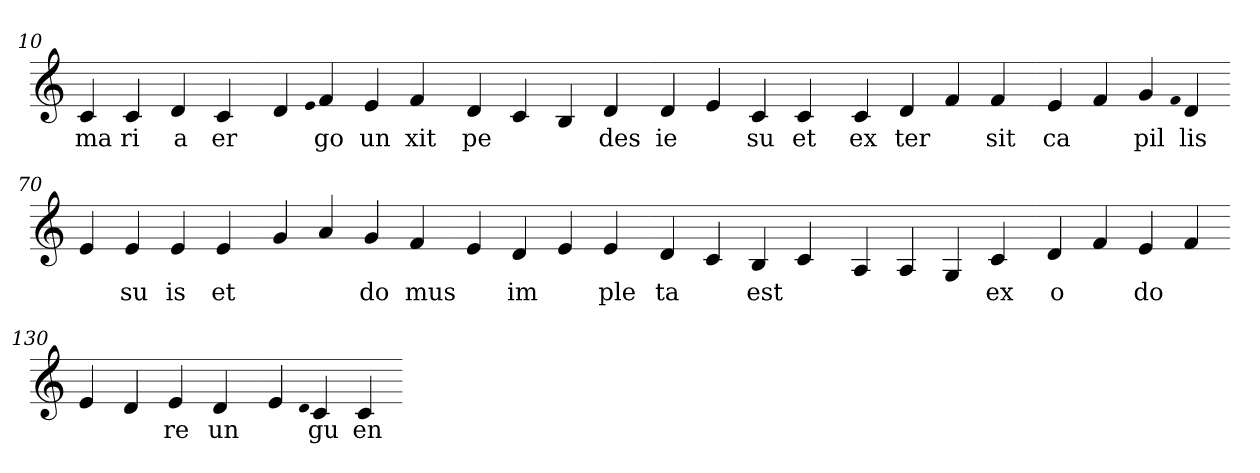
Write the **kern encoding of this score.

**kern	**text
*part1	*part1
*staff1	*staff1
*clefG2	*
=10.	=10.
4c	ma
4c	ri
4d	a
4c	er
=20.-	=20.-
4d	.
qqe	.
4f	go
4e	un
4f	xit
=30.-	=30.-
4d	pe
4c	.
4B	.
4d	des
=40.-	=40.-
4d	ie
4e	.
4c	su
4c	et
=50.-	=50.-
4c	ex
4d	ter
4f	.
4f	sit
=60.-	=60.-
4e	ca
4f	.
4g	pil
qqf	.
4d	lis
=70.-	=70.-
4e	.
4e	su
4e	is
4e	et
=80.-	=80.-
4g	.
4a	.
4g	do
4f	mus
=90.-	=90.-
4e	.
4d	im
4e	.
4e	ple
=100.-	=100.-
4d	ta
4c	.
4B	est
4c	.
=110.-	=110.-
4A	.
4A	.
4G	.
4c	ex
=120.-	=120.-
4d	o
4f	.
4e	do
4f	.
=130.-	=130.-
4e	.
4d	.
4e	re
4d	un
=140.-	=140.-
4e	.
qqd	.
4c	gu
4c	en
=-	=-
*-	*-
